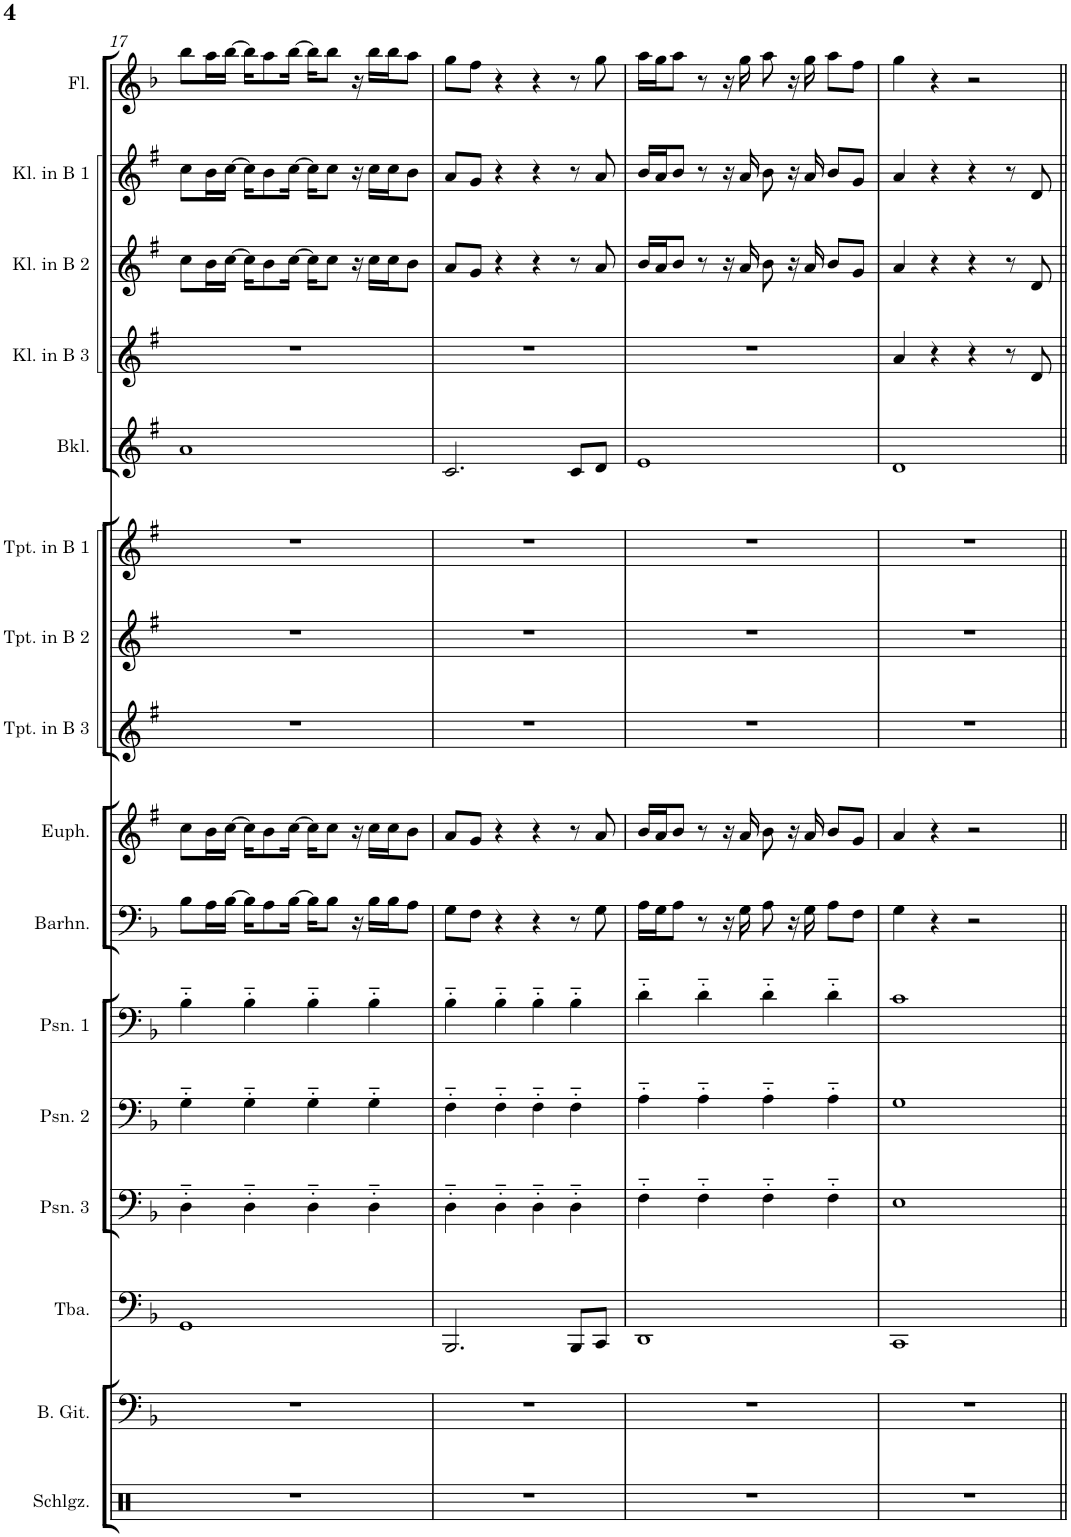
**kern	**kern	**kern	**kern	**kern	**kern	**kern	**kern	**kern	**kern	**kern	**kern	**kern	**kern	**kern	**kern
*part16	*part15	*part14	*part13	*part12	*part11	*part10	*part9	*part8	*part7	*part6	*part5	*part4	*part3	*part2	*part1
*staff16	*staff15	*staff14	*staff13	*staff12	*staff11	*staff10	*staff9	*staff8	*staff7	*staff6	*staff5	*staff4	*staff3	*staff2	*staff1
*I"Schlagwerk	*I"Bass Gitarre	*I"Tuba	*I"Posaune 3	*I"Posaune 2	*I"Posaune 1	*I"Baritonhorn	*I"Euphonium	*I"Trompete in B 3	*I"Trompete in B 2	*I"Trompete in B 1	*I"Bassklarinette	*I"Klarinette in B 3	*I"Klarinette in B 2	*I"Klarinette in B 1	*I"Flöte
*	*I'B. Git.	*I'Tba.	*I'Psn. 3	*I'Psn. 2	*I'Psn. 1	*I'Barhn.	*I'Euph.	*I'Tpt. in B 3	*I'Tpt. in B 2	*I'Tpt. in B 1	*I'Bkl.	*I'Kl. in B 3	*I'Kl. in B 2	*I'Kl. in B 1	*I'Fl.
!!LO:PB:g=z
*clefX	*clefF4	*clefF4	*clefF4	*clefF4	*clefF4	*clefF4	*clefG2	*clefG2	*clefG2	*clefG2	*clefG2	*clefG2	*clefG2	*clefG2	*clefG2
*	*Trd7c12	*	*	*	*	*Trd4c7	*Trd8c14	*Trd1c2	*Trd1c2	*Trd1c2	*Trd8c14	*Trd1c2	*Trd1c2	*Trd1c2	*
*k[]	*k[b-]	*k[b-]	*k[b-]	*k[b-]	*k[b-]	*k[b-]	*k[f#]	*k[f#]	*k[f#]	*k[f#]	*k[f#]	*k[f#]	*k[f#]	*k[f#]	*k[b-]
*M4/4	*M4/4	*M4/4	*M4/4	*M4/4	*M4/4	*M4/4	*M4/4	*M4/4	*M4/4	*M4/4	*M4/4	*M4/4	*M4/4	*M4/4	*M4/4
=17	=17	=17	=17	=17	=17	=17	=17	=17	=17	=17	=17	=17	=17	=17	=17
1r	1r	1GG	4D'~\	4G'~\	4B-'~\	8B-\L	8cc\L	1r	1r	1r	1a	1r	8cc\L	8cc\L	8bb-\L
.	.	.	.	.	.	16A\L	16b\L	.	.	.	.	.	16b\L	16b\L	16aa\L
.	.	.	.	.	.	[16B-\JJ	[16cc\JJ	.	.	.	.	.	[16cc\JJ	[16cc\JJ	[16bb-\JJ
.	.	.	4D'~\	4G'~\	4B-'~\	16B-\KL]	16cc\KL]	.	.	.	.	.	16cc\KL]	16cc\KL]	16bb-\KL]
.	.	.	.	.	.	8A\	8b\	.	.	.	.	.	8b\	8b\	8aa\
.	.	.	.	.	.	[16B-\Jk	[16cc\Jk	.	.	.	.	.	[16cc\Jk	[16cc\Jk	[16bb-\Jk
.	.	.	4D'~\	4G'~\	4B-'~\	16B-\KL]	16cc\KL]	.	.	.	.	.	16cc\KL]	16cc\KL]	16bb-\KL]
.	.	.	.	.	.	8B-\J	8cc\J	.	.	.	.	.	8cc\J	8cc\J	8bb-\J
.	.	.	.	.	.	16r	16r	.	.	.	.	.	16r	16r	16r
.	.	.	4D'~\	4G'~\	4B-'~\	16B-\LL	16cc\LL	.	.	.	.	.	16cc\LL	16cc\LL	16bb-\LL
.	.	.	.	.	.	16B-\J	16cc\J	.	.	.	.	.	16cc\J	16cc\J	16bb-\J
.	.	.	.	.	.	8A\J	8b\J	.	.	.	.	.	8b\J	8b\J	8aa\J
=18	=18	=18	=18	=18	=18	=18	=18	=18	=18	=18	=18	=18	=18	=18	=18
1r	1r	2.BBB-/	4D'~\	4F'~\	4B-'~\	8G\L	8a/L	1r	1r	1r	2.c/	1r	8a/L	8a/L	8gg\L
.	.	.	.	.	.	8F\J	8g/J	.	.	.	.	.	8g/J	8g/J	8ff\J
.	.	.	4D'~\	4F'~\	4B-'~\	4r	4r	.	.	.	.	.	4r	4r	4r
.	.	.	4D'~\	4F'~\	4B-'~\	4r	4r	.	.	.	.	.	4r	4r	4r
.	.	8BBB-/L	4D'~\	4F'~\	4B-'~\	8r	8r	.	.	.	8c/L	.	8r	8r	8r
.	.	8CC/J	.	.	.	8G\	8a/	.	.	.	8d/J	.	8a/	8a/	8gg\
=19	=19	=19	=19	=19	=19	=19	=19	=19	=19	=19	=19	=19	=19	=19	=19
1r	1r	1DD	4F'~\	4A'~\	4d'~\	16A\LL	16b/LL	1r	1r	1r	1e	1r	16b/LL	16b/LL	16aa\LL
.	.	.	.	.	.	16G\J	16a/J	.	.	.	.	.	16a/J	16a/J	16gg\J
.	.	.	.	.	.	8A\J	8b/J	.	.	.	.	.	8b/J	8b/J	8aa\J
.	.	.	4F'~\	4A'~\	4d'~\	8r	8r	.	.	.	.	.	8r	8r	8r
.	.	.	.	.	.	16r	16r	.	.	.	.	.	16r	16r	16r
.	.	.	.	.	.	16G\	16a/	.	.	.	.	.	16a/	16a/	16gg\
.	.	.	4F'~\	4A'~\	4d'~\	8A\	8b\	.	.	.	.	.	8b\	8b\	8aa\
.	.	.	.	.	.	16r	16r	.	.	.	.	.	16r	16r	16r
.	.	.	.	.	.	16G\	16a/	.	.	.	.	.	16a/	16a/	16gg\
.	.	.	4F'~\	4A'~\	4d'~\	8A\L	8b/L	.	.	.	.	.	8b/L	8b/L	8aa\L
.	.	.	.	.	.	8F\J	8g/J	.	.	.	.	.	8g/J	8g/J	8ff\J
=20	=20	=20	=20	=20	=20	=20	=20	=20	=20	=20	=20	=20	=20	=20	=20
1r	1r	1CC	1E	1G	1c	4G\	4a/	1r	1r	1r	1d	4a/	4a/	4a/	4gg\
.	.	.	.	.	.	4r	4r	.	.	.	.	4r	4r	4r	4r
.	.	.	.	.	.	2r	2r	.	.	.	.	4r	4r	4r	2r
.	.	.	.	.	.	.	.	.	.	.	.	8r	8r	8r	.
.	.	.	.	.	.	.	.	.	.	.	.	8d/	8d/	8d/	.
=||	=||	=||	=||	=||	=||	=||	=||	=||	=||	=||	=||	=||	=||	=||	=||
*-	*-	*-	*-	*-	*-	*-	*-	*-	*-	*-	*-	*-	*-	*-	*-
